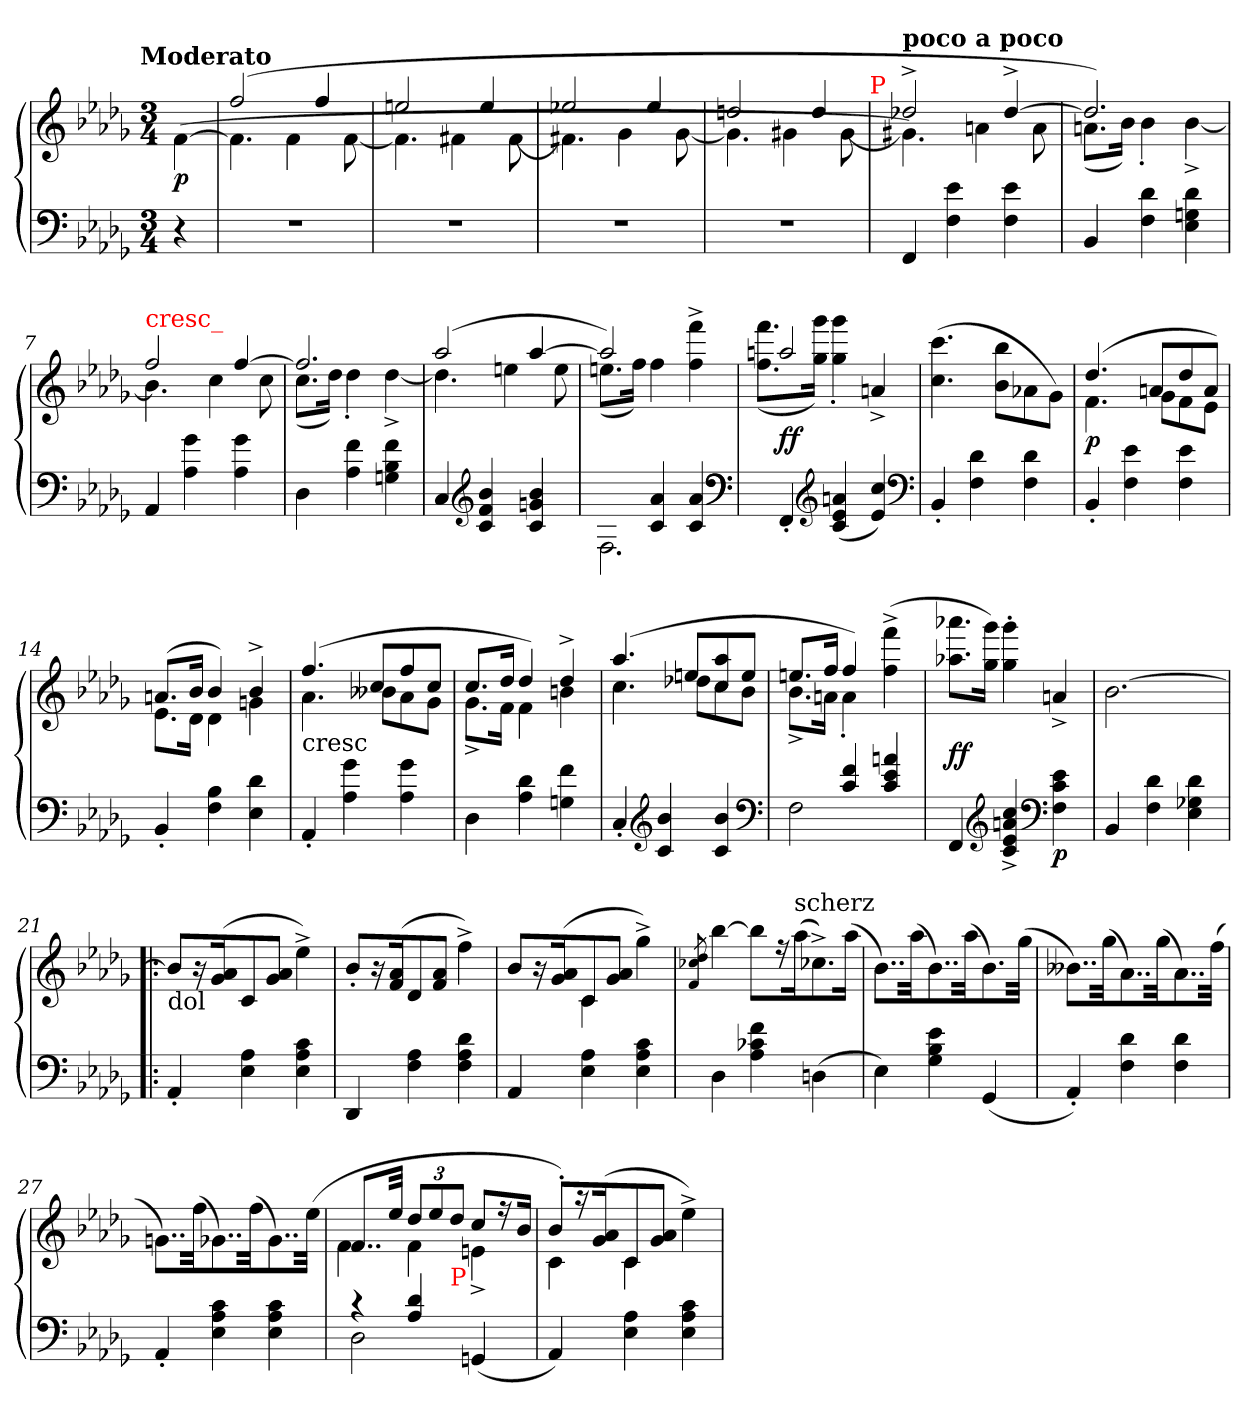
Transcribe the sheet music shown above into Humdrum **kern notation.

**kern	**kern	**dynam
*part1	*part1	*part1
*staff2	*staff1	*staff1/2
*clefF4	*clefG2	*
*k[b-e-a-d-g-]	*k[b-e-a-d-g-]	*
*b-:	*b-:	*
!!LO:TX:omd:t=Moderato
*M3/4	*M3/4	*
*MM132	*MM132	*
=	=	=
*	*^	*
4r	4ryy	(<[4f\	p
=1	=1	=1	=1
2.r	(>2ff	4.f]	.
.	.	4f	.
.	4ff	.	.
.	.	[8f	.
=2	=2	=2	=2
2.r	2een	4.f]	.
.	.	4f#X	.
.	4ee	.	.
.	.	[8f#	.
=3	=3	=3	=3
2.r	2ee-X	4.f#X]	.
.	.	4g-	.
.	4ee-	.	.
.	.	[8g-	.
=4	=4	=4	=4
2.r	2ddn	4.g-]	.
.	.	4g#X	.
.	4dd	.	.
.	.	[8g#	.
!	!	!LO:TX:a:color=red:t=P	!
=5	=5	=5	=5
!	!LO:TX:a:B:t=poco a poco	!	!
4FF	2dd-X^>	4.g#X])	.
4e- 4F	.	.	.
.	.	4an	.
4e- 4F	[4dd-^>	.	.
.	.	8a	.
=6	=6	=6	=6
4BB-	2.dd-])	(>8.anL	.
.	.	16b-Jk)	.
4d- 4F	.	4b-'>	.
4d- 4Gn 4E-	.	[4b-^>	.
=7	=7	=7	=7
!	!LO:TX:a:color=red:t=cresc_	!	!
4AA-	2ff	4.b-]	.
4g- 4A-	.	.	.
.	.	4cc	.
4g- 4A-	[4ff	.	.
.	.	8cc	.
=8	=8	=8	=8
4D-	2.ff]	(>8.ccL	.
.	.	16dd-Jk)	.
4f 4A-	.	4dd-'>	.
4f 4B- 4Gn	.	[4dd-^<	.
=9	=9	=9	=9
4C	(>2aa-	4.dd-]	.
*clefG2	*	*	*
4b- 4f 4c	.	.	.
.	.	4een	.
4b- 4gn 4c	[4aa-	.	.
.	.	8ee	.
=10	=10	=10	=10
*^	*	*	*
4ryy	2.F)	2aa-])	(>8.eenL	.
.	.	.	16ffJk)	.
(>4a- 4c	.	.	4ff	.
4a- 4c	.	4ryy	4fff^< 4ff^<	.
*v	*v	*	*	*
*clefF4	*	*	*
=11	=11	=11	=11
4FF'<	2aan	(>8.fff 8.ffL	ff
.	.	16ggg- 16gg-Jk)	.
*clefG2	*	*	*
(4an 4e- 4c	.	4ggg-'> 4gg-'>	.
4cc 4e-)	4ryy	4an^<	.
*	*v	*v	*
*clefF4	*	*
=12	=12	=12
4BB-'<	(>4.ccc 4.cc	.
4d- 4F	.	.
.	8bb- 8b-L	.
4d- 4F	8a-X	.
.	8g-J)	.
=13	=13	=13
*	*^	*
4BB-'	(>4.dd-	4.f	p
4e- 4F	.	.	.
.	8anL	8g-L	.
4e- 4F	8dd-	8f	.
.	8aJ)	8e-J	.
=14	=14	=14	=14
4BB-'<	(>8.anL	8.e-L	.
.	16b-Jk	16d-Jk	.
4B- 4F	4b-)	4d-	.
4d- 4E-	4b-^>	4gn	.
=15	=15	=15	=15
!	!LO:TX:c:t=cresc	!	!
4AA-'<	(>4.ff	4.a-	.
4g- 4A-	.	.	.
.	8ccL	8b--XL	.
4g- 4A-	8ff	8a-	.
.	8ccJ	8g-J	.
=16	=16	=16	=16
4D-	8.ccL	8.g-^<L	.
.	16dd-Jk	16fJk	.
4d- 4A-	4dd-)	4f	.
4f 4Gn	4dd-^>	4bn	.
=17	=17	=17	=17
4C'<	(>4.aa-	4.cc	.
*clefG2	*	*	*
4b- 4c	.	.	.
.	8eenL	8dd-XL	.
4b- 4c	8aa- 8cc	8cc	.
.	8eeJ	8b-J	.
*clefF4	*	*	*
=18	=18	=18	=18
*^	*	*	*
2F\	4ryy	8.eenL	8.b-^<L	.
.	.	16ffJk	16anJk	.
.	4f/ 4c/	4ff)	4a'>	.
4an/ 4e-/ 4c/	4ryy	4ryy	(>4fff^< 4ff^<	.
*v	*v	*	*	*
*	*v	*v	*
=19	=19	=19
4FF	8.aaa-X 8.aa-XL	ff
.	16ggg- 16gg-Jk)	.
*clefG2	*	*
4cc^< 4an^< 4e-^< 4c^<	4ggg-'> 4gg-'>	.
*clefF4	*	*
!	!	!LO:DY:b=2
4e- 4c 4F	4an^<	p
=20	=20	=20
4BB-/	[2.b-	.
4d- 4F	.	.
4d- 4G-X 4E-	.	.
=21!|:	=21!|:	=21!|:
!	!LO:TX:b:t=dol	!
4AA-'<	8b-L]	.
.	16r	.
.	(<16a- 16g-k	.
4A- 4E-	8c	.
.	8a- 8g-J	.
4c 4A- 4E-	4ee-^>\)	.
=22	=22	=22
4DD-	8b-'<L	.
.	16r	.
.	(<16a- 16fk	.
4A- 4F	8d-	.
.	8a- 8fJ	.
4d- 4A- 4F	4ff^>\)	.
=23	=23	=23
*	*^	*
4AA-	8b-L	4ryy	.
.	16r	.	.
.	(<16a- 16g-k	.	.
4A- 4E-	8c	4c	.
.	8a- 8g-J	.	.
4c 4A- 4E-	4gg-^>\)	4ryy	.
*	*v	*v	*
=24	=24	=24
.	8qf/ 8qcc-X/ 8qdd-/	.
4D-	[4bb-	.
4f 4c-X 4A-	8bb-L]	.
.	16r	.
!	!LO:TX:a:t=scherz	!
.	(>16aa-k	.
(4Dn	8.cc-X^<)	.
.	(>16aa-Jk	.
=25	=25	=25
4E-)	8..b-L)	.
.	(>32aa-kk	.
4e- 4B- 4G-	8..b-)	.
.	(>32aa-kk	.
!	!LO:N:vis=8.	!
(<4GG-	8..b-)	.
.	(>32gg-Jkk	.
=26	=26	=26
4AA-'<)	8..b--XL)	.
.	(>32gg-kk	.
4d- 4F	8..a-)	.
.	(>32gg-kk	.
4d- 4F	8..a-)	.
.	(>32ffJkk	.
=27	=27	=27
4AA-'<	8..gnL)	.
.	(>32ffkk	.
4c 4A- 4E-	8..g-X)	.
.	(>32ffkk	.
4c 4A- 4E-	8..g-)	.
.	(>32ee-Jkk	.
=28	=28	=28
*^	*^	*
4rc	2D-	(8..fL	4f\)	.
.	.	32ee-Jkk	.	.
*	*	*Xbrackettup	*	*
4d- 4A-	.	12dd-L	4f	.
.	.	12ee-	.	.
!	!	!LO:TX:b:color=red:t=P	!	!
.	.	12dd-J	.	.
(>4GGn/	4ryy	8ccL	4en^<	.
.	.	16r	.	.
.	.	16b-Jk	.	.
*v	*v	*	*	*
=29	=29	=29	=29
4AA-)	8b-'>L)	4c	.
.	16r	.	.
.	(<16a- 16g-k	.	.
4A- 4E-	8c	4c	.
.	8a- 8g-J	.	.
4c 4A- 4E-	4ee-^>\)	4ryy	.
*	*v	*v	*
=	=	=
*-	*-	*-
